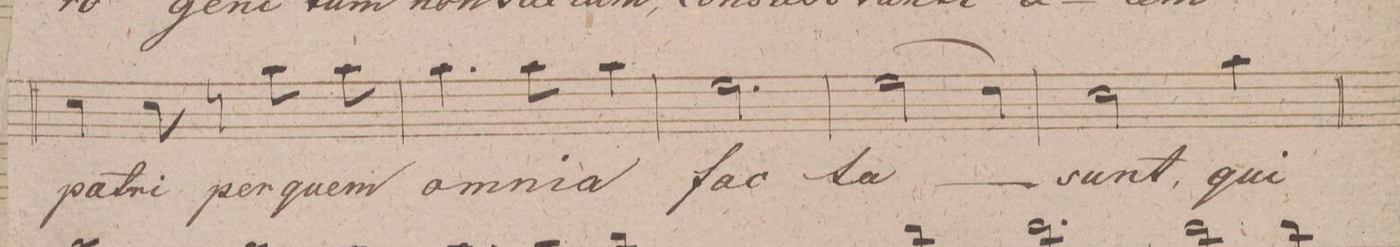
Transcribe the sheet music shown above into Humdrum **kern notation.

**kern	**text	**dynam
*I"Alto.	*	*
*clefC3	*	*
*k[f#]	*	*
*M3/4	*	*
4d\	pa-	.
8d\	-tri	.
8r	.	.
*8\left	*	*
8b\	per	.
8b\	quem	.
=63	=63	=63
*4\left	*	*
4.b\	om-	.
8b\	-ni-	.
4b\	-a	.
=64	=64	=64
2.f#\	fac-	.
=65	=65	=65
(>2f#\	-ta	.
*4\right	*	*
4e\)	.	.
=66	=66	=66
2d\	sunt,	.
*4\left	*	*
4b\	qui	.
=67	=67	=67
*-	*-	*-
